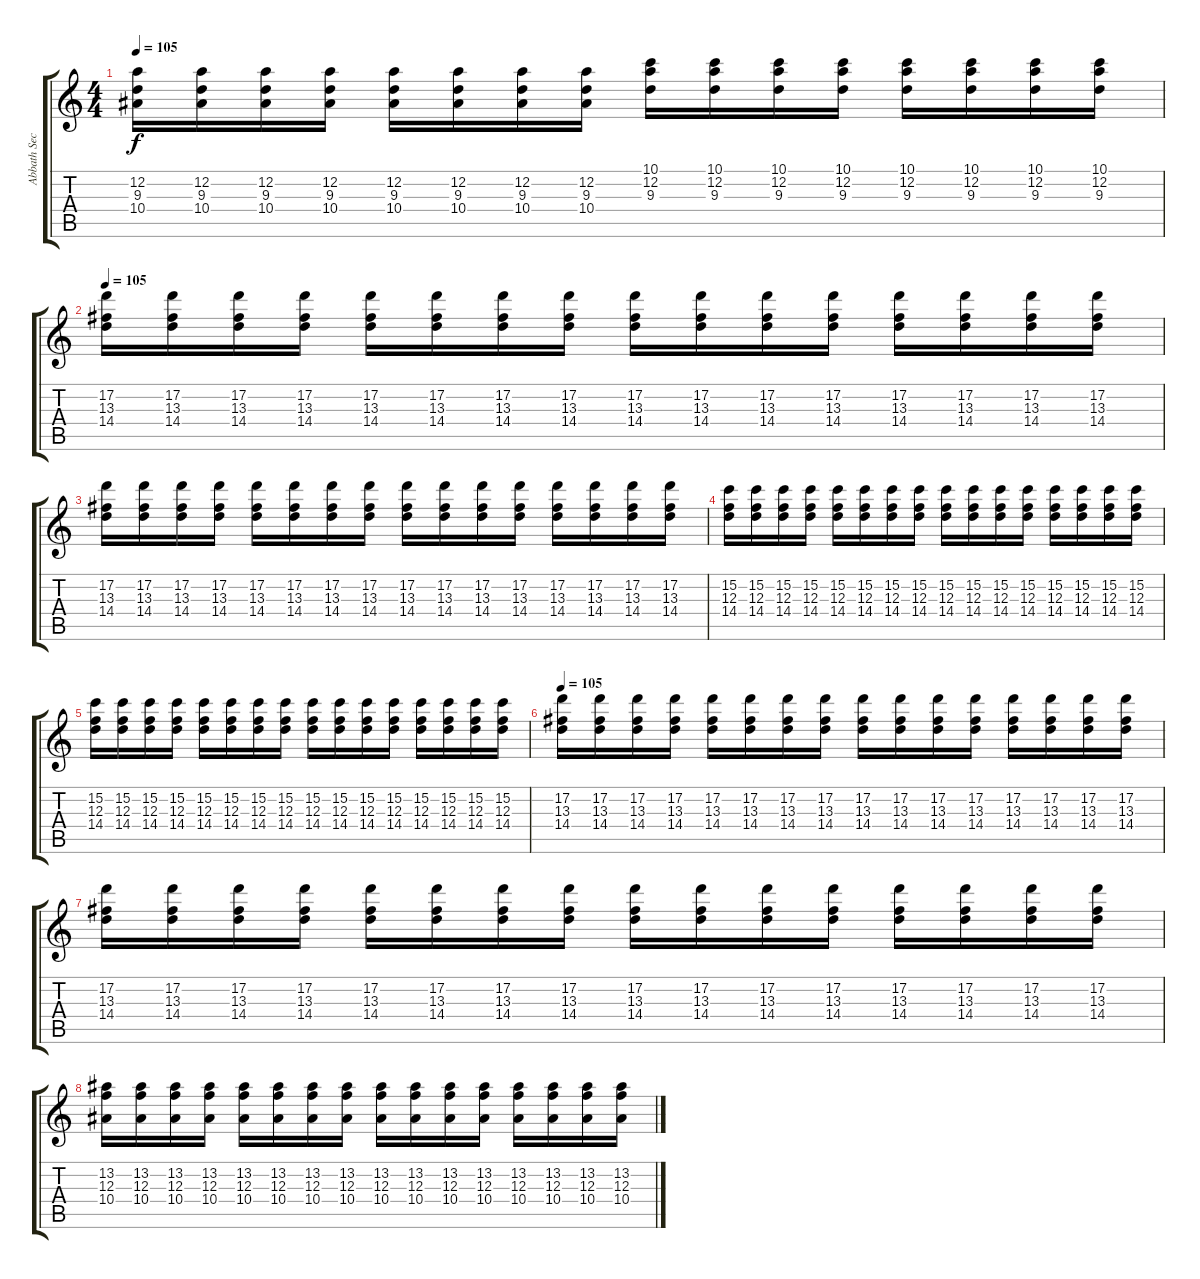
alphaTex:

\track ("Abbath Second Guitar" "Abbath Sec") {instrument distortionguitar}
\staff {score tabs}
\tuning (D4 A3 F3 C3 G2 D2) {hide}
\ts (4 4)
\tempo 105
\clef g2
\ks c
(12.2 9.3 10.4).16{dy f} (12.2 9.3 10.4).16 (12.2 9.3 10.4).16 (12.2 9.3 10.4).16 (12.2 9.3 10.4).16 (12.2 9.3 10.4).16 (12.2 9.3 10.4).16 (12.2 9.3 10.4).16 (10.1 12.2 9.3).16 (10.1 12.2 9.3).16 (10.1 12.2 9.3).16 (10.1 12.2 9.3).16 (10.1 12.2 9.3).16 (10.1 12.2 9.3).16 (10.1 12.2 9.3).16 (10.1 12.2 9.3).16 |
\tempo 105
(17.2 13.3 14.4).16 (17.2 13.3 14.4).16 (17.2 13.3 14.4).16 (17.2 13.3 14.4).16 (17.2 13.3 14.4).16 (17.2 13.3 14.4).16 (17.2 13.3 14.4).16 (17.2 13.3 14.4).16 (17.2 13.3 14.4).16 (17.2 13.3 14.4).16 (17.2 13.3 14.4).16 (17.2 13.3 14.4).16 (17.2 13.3 14.4).16 (17.2 13.3 14.4).16 (17.2 13.3 14.4).16 (17.2 13.3 14.4).16 |
(17.2 13.3 14.4).16 (17.2 13.3 14.4).16 (17.2 13.3 14.4).16 (17.2 13.3 14.4).16 (17.2 13.3 14.4).16 (17.2 13.3 14.4).16 (17.2 13.3 14.4).16 (17.2 13.3 14.4).16 (17.2 13.3 14.4).16 (17.2 13.3 14.4).16 (17.2 13.3 14.4).16 (17.2 13.3 14.4).16 (17.2 13.3 14.4).16 (17.2 13.3 14.4).16 (17.2 13.3 14.4).16 (17.2 13.3 14.4).16 |
(15.2 12.3 14.4).16 (15.2 12.3 14.4).16 (15.2 12.3 14.4).16 (15.2 12.3 14.4).16 (15.2 12.3 14.4).16 (15.2 12.3 14.4).16 (15.2 12.3 14.4).16 (15.2 12.3 14.4).16 (15.2 12.3 14.4).16 (15.2 12.3 14.4).16 (15.2 12.3 14.4).16 (15.2 12.3 14.4).16 (15.2 12.3 14.4).16 (15.2 12.3 14.4).16 (15.2 12.3 14.4).16 (15.2 12.3 14.4).16 |
(15.2 12.3 14.4).16 (15.2 12.3 14.4).16 (15.2 12.3 14.4).16 (15.2 12.3 14.4).16 (15.2 12.3 14.4).16 (15.2 12.3 14.4).16 (15.2 12.3 14.4).16 (15.2 12.3 14.4).16 (15.2 12.3 14.4).16 (15.2 12.3 14.4).16 (15.2 12.3 14.4).16 (15.2 12.3 14.4).16 (15.2 12.3 14.4).16 (15.2 12.3 14.4).16 (15.2 12.3 14.4).16 (15.2 12.3 14.4).16 |
\tempo 105
(17.2 13.3 14.4).16 (17.2 13.3 14.4).16 (17.2 13.3 14.4).16 (17.2 13.3 14.4).16 (17.2 13.3 14.4).16 (17.2 13.3 14.4).16 (17.2 13.3 14.4).16 (17.2 13.3 14.4).16 (17.2 13.3 14.4).16 (17.2 13.3 14.4).16 (17.2 13.3 14.4).16 (17.2 13.3 14.4).16 (17.2 13.3 14.4).16 (17.2 13.3 14.4).16 (17.2 13.3 14.4).16 (17.2 13.3 14.4).16 |
(17.2 13.3 14.4).16 (17.2 13.3 14.4).16 (17.2 13.3 14.4).16 (17.2 13.3 14.4).16 (17.2 13.3 14.4).16 (17.2 13.3 14.4).16 (17.2 13.3 14.4).16 (17.2 13.3 14.4).16 (17.2 13.3 14.4).16 (17.2 13.3 14.4).16 (17.2 13.3 14.4).16 (17.2 13.3 14.4).16 (17.2 13.3 14.4).16 (17.2 13.3 14.4).16 (17.2 13.3 14.4).16 (17.2 13.3 14.4).16 |
(13.2 12.3 10.4).16 (13.2 12.3 10.4).16 (13.2 12.3 10.4).16 (13.2 12.3 10.4).16 (13.2 12.3 10.4).16 (13.2 12.3 10.4).16 (13.2 12.3 10.4).16 (13.2 12.3 10.4).16 (13.2 12.3 10.4).16 (13.2 12.3 10.4).16 (13.2 12.3 10.4).16 (13.2 12.3 10.4).16 (13.2 12.3 10.4).16 (13.2 12.3 10.4).16 (13.2 12.3 10.4).16 (13.2 12.3 10.4).16
